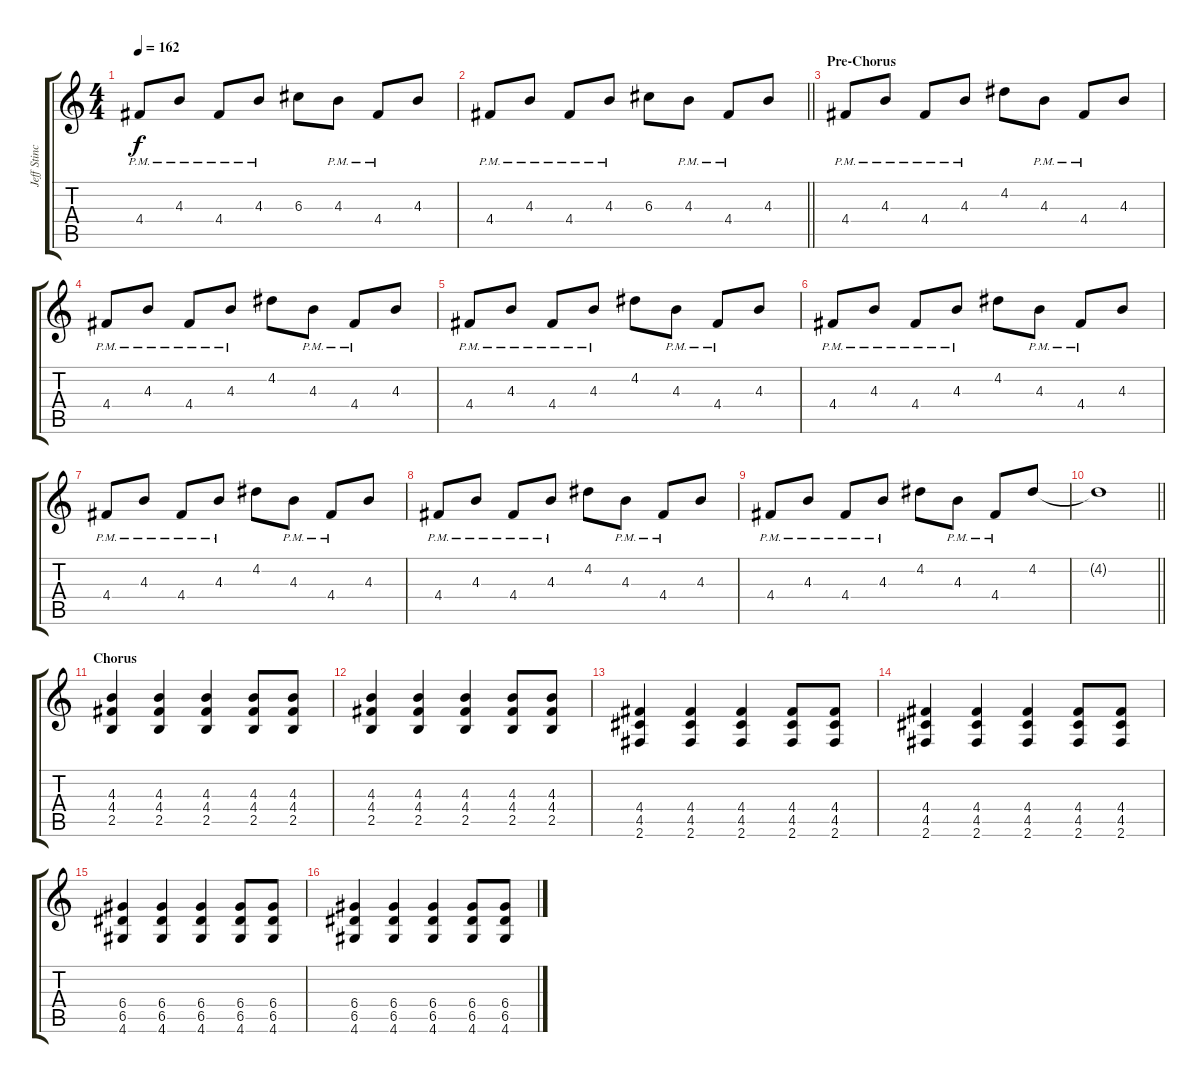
\track ("Jeff Stinco" "Jeff Stinc") {instrument distortionguitar}
\staff {score tabs}
\tuning (E4 B3 G3 D3 A2 E2) {hide}
\ts (4 4)
\tempo 162
\clef g2
\ks c
4.4{pm}.8{dy f} 4.3{pm}.8 4.4{pm}.8 4.3{pm}.8 6.3.8 4.3{pm}.8 4.4{pm}.8 4.3.8 |
\barLineRight lightlight
4.4{pm}.8 4.3{pm}.8 4.4{pm}.8 4.3{pm}.8 6.3.8 4.3{pm}.8 4.4{pm}.8 4.3.8 |
\section ("" "Pre-Chorus")
4.4{pm}.8 4.3{pm}.8 4.4{pm}.8 4.3{pm}.8 4.2.8 4.3{pm}.8 4.4{pm}.8 4.3.8 |
4.4{pm}.8 4.3{pm}.8 4.4{pm}.8 4.3{pm}.8 4.2.8 4.3{pm}.8 4.4{pm}.8 4.3.8 |
4.4{pm}.8 4.3{pm}.8 4.4{pm}.8 4.3{pm}.8 4.2.8 4.3{pm}.8 4.4{pm}.8 4.3.8 |
4.4{pm}.8 4.3{pm}.8 4.4{pm}.8 4.3{pm}.8 4.2.8 4.3{pm}.8 4.4{pm}.8 4.3.8 |
4.4{pm}.8 4.3{pm}.8 4.4{pm}.8 4.3{pm}.8 4.2.8 4.3{pm}.8 4.4{pm}.8 4.3.8 |
4.4{pm}.8 4.3{pm}.8 4.4{pm}.8 4.3{pm}.8 4.2.8 4.3{pm}.8 4.4{pm}.8 4.3.8 |
4.4{pm}.8 4.3{pm}.8 4.4{pm}.8 4.3{pm}.8 4.2.8 4.3{pm}.8 4.4{pm}.8 4.2.8 |
\barLineRight lightlight
4.2{t}.1 |
\section ("" "Chorus")
(4.3 4.4 2.5).4 (4.3 4.4 2.5).4 (4.3 4.4 2.5).4 (4.3 4.4 2.5).8 (4.3 4.4 2.5).8 |
(4.3 4.4 2.5).4 (4.3 4.4 2.5).4 (4.3 4.4 2.5).4 (4.3 4.4 2.5).8 (4.3 4.4 2.5).8 |
(4.4 4.5 2.6).4 (4.4 4.5 2.6).4 (4.4 4.5 2.6).4 (4.4 4.5 2.6).8 (4.4 4.5 2.6).8 |
(4.4 4.5 2.6).4 (4.4 4.5 2.6).4 (4.4 4.5 2.6).4 (4.4 4.5 2.6).8 (4.4 4.5 2.6).8 |
(6.4 6.5 4.6).4 (6.4 6.5 4.6).4 (6.4 6.5 4.6).4 (6.4 6.5 4.6).8 (6.4 6.5 4.6).8 |
(6.4 6.5 4.6).4 (6.4 6.5 4.6).4 (6.4 6.5 4.6).4 (6.4 6.5 4.6).8 (6.4 6.5 4.6).8
